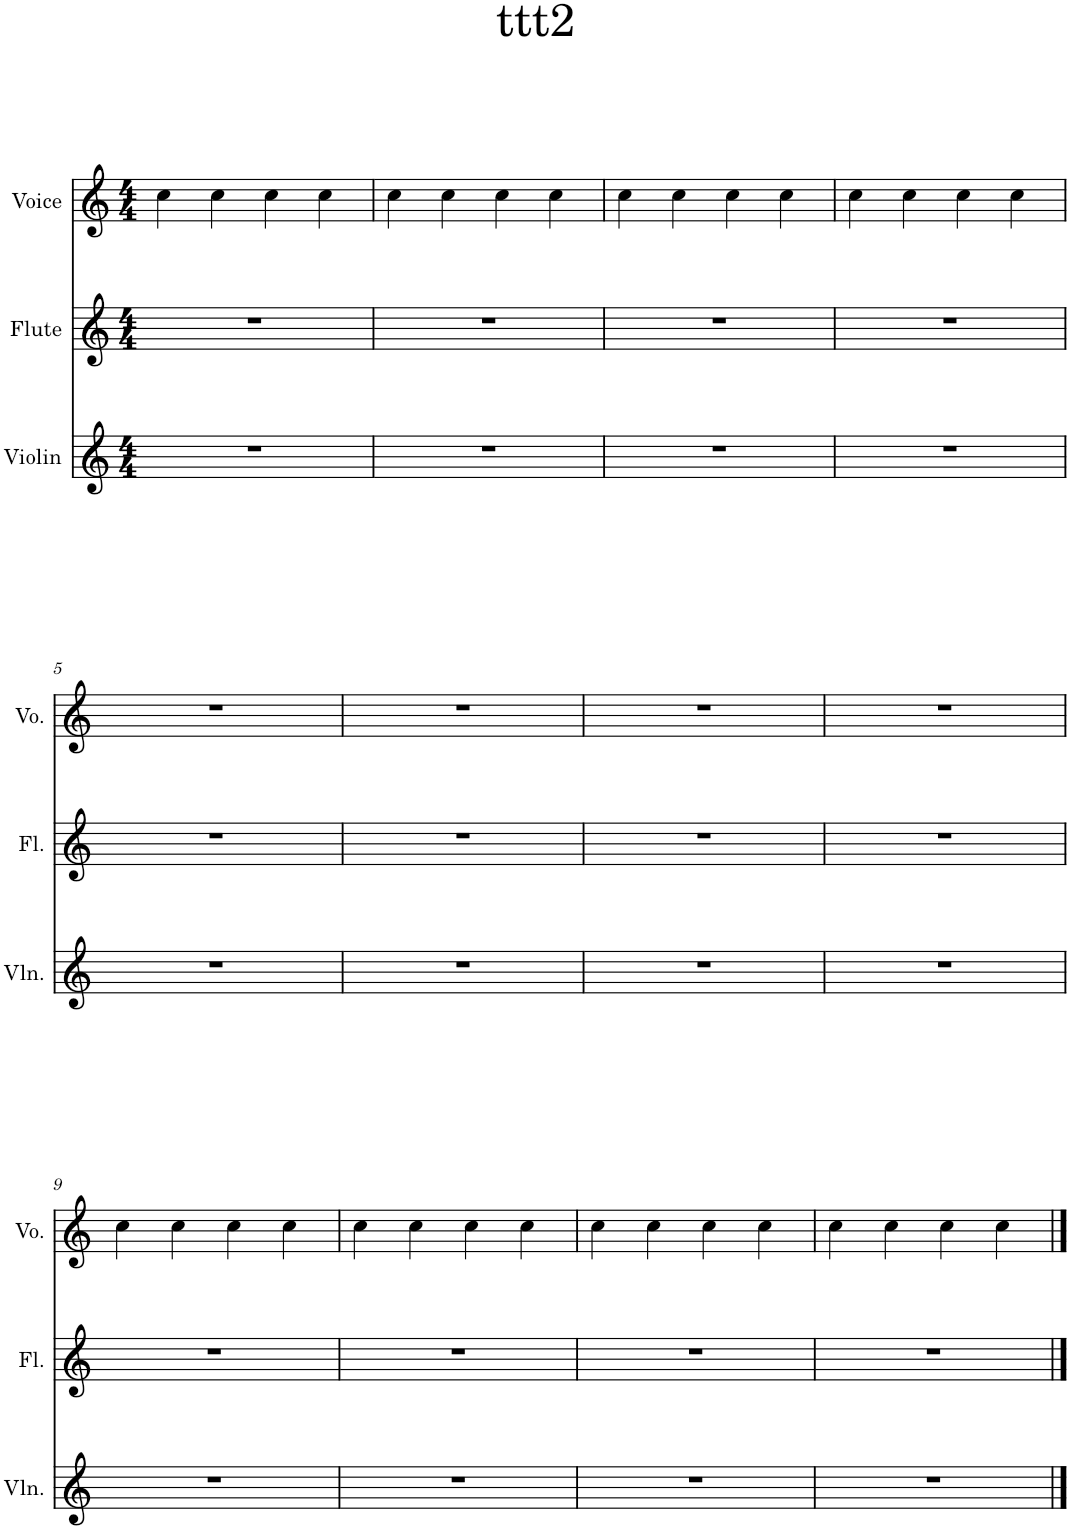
**kern	**kern	**kern
*part3	*part2	*part1
*staff3	*staff2	*staff1
*I"Violin	*I"Flute	*I"Voice
*I'Vln.	*I'Fl.	*I'Vo.
*clefG2	*clefG2	*clefG2
*k[]	*k[]	*k[]
*M4/4	*M4/4	*M4/4
=1	=1	=1
1r	1r	4cc\
.	.	4cc\
.	.	4cc\
.	.	4cc\
=2	=2	=2
1r	1r	4cc\
.	.	4cc\
.	.	4cc\
.	.	4cc\
=3	=3	=3
1r	1r	4cc\
.	.	4cc\
.	.	4cc\
.	.	4cc\
=4	=4	=4
1r	1r	4cc\
.	.	4cc\
.	.	4cc\
.	.	4cc\
!!LO:LB:g=z
=5	=5	=5
1r	1r	1r
=6	=6	=6
1r	1r	1r
=7	=7	=7
1r	1r	1r
=8	=8	=8
1r	1r	1r
!!LO:LB:g=z
=9	=9	=9
1r	1r	4cc\
.	.	4cc\
.	.	4cc\
.	.	4cc\
=10	=10	=10
1r	1r	4cc\
.	.	4cc\
.	.	4cc\
.	.	4cc\
=11	=11	=11
1r	1r	4cc\
.	.	4cc\
.	.	4cc\
.	.	4cc\
=12	=12	=12
1r	1r	4cc\
.	.	4cc\
.	.	4cc\
.	.	4cc\
==	==	==
*-	*-	*-
